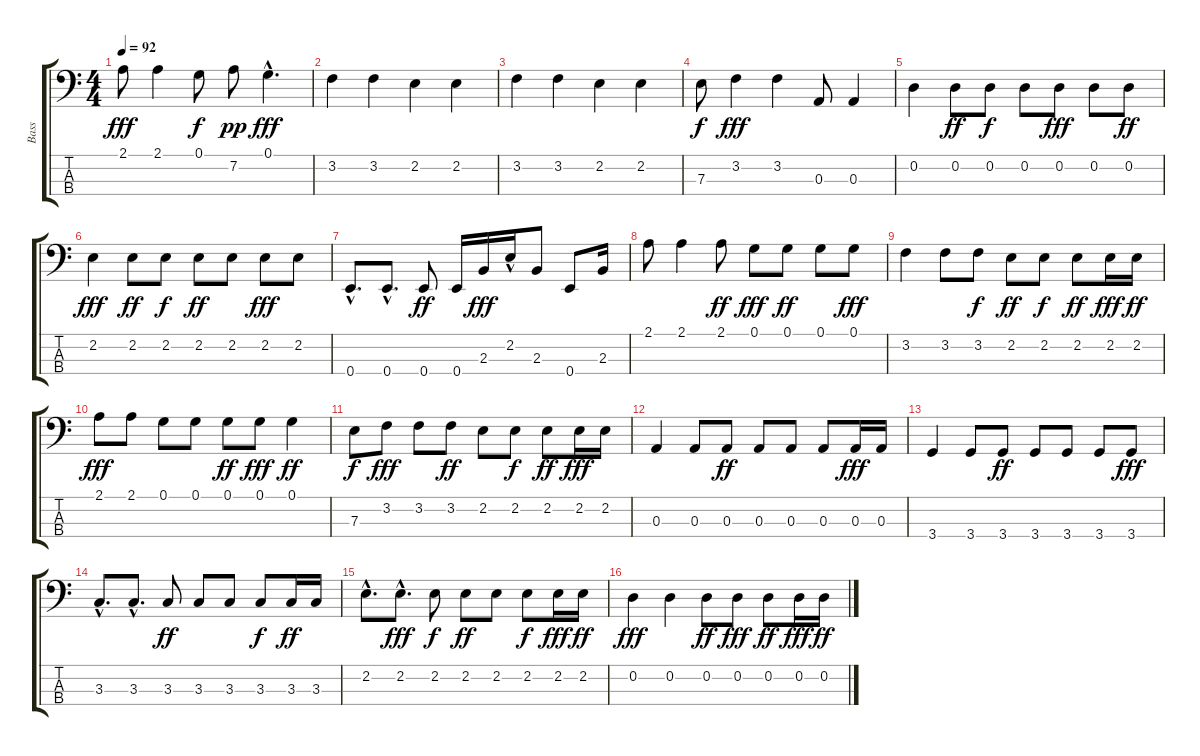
\track ("Bass" "Bass") {instrument electricbassfinger}
\staff {score tabs}
\tuning (G2 D2 A1 E1) {hide}
\ts (4 4)
\tempo 92
\clef f4
\ks c
2.1.8{dy fff} 2.1.4 0.1.8{dy f} 7.2.8{dy pp} 0.1{hac}.4{d dy fff} |
3.2.4 3.2.4 2.2.4 2.2.4 |
3.2.4 3.2.4 2.2.4 2.2.4 |
7.3.8{dy f} 3.2.4{dy fff} 3.2.4 0.3.8 0.3.4 |
0.2.4 0.2.8{dy ff} 0.2.8{dy f} 0.2.8 0.2.8{dy fff} 0.2.8 0.2.8{dy ff} |
2.2.4{dy fff} 2.2.8{dy ff} 2.2.8{dy f} 2.2.8{dy ff} 2.2.8 2.2.8{dy fff} 2.2.8 |
0.4{hac}.8{d} 0.4{hac}.8{d} 0.4.8{dy ff} 0.4.16 2.3.16{dy fff} 2.2{hac}.16 2.3.8 0.4.8 2.3.16 |
2.1.8 2.1.4 2.1.8{dy ff} 0.1.8{dy fff} 0.1.8{dy ff} 0.1.8 0.1.8{dy fff} |
3.2.4 3.2.8 3.2.8{dy f} 2.2.8{dy ff} 2.2.8{dy f} 2.2.8{dy ff} 2.2.16{dy fff} 2.2.16{dy ff} |
2.1.8{dy fff} 2.1.8 0.1.8 0.1.8 0.1.8{dy ff} 0.1.8{dy fff} 0.1.4{dy ff} |
7.3.8{dy f} 3.2.8{dy fff} 3.2.8 3.2.8{dy ff} 2.2.8 2.2.8{dy f} 2.2.8{dy ff} 2.2.16{dy fff} 2.2.16 |
0.3.4 0.3.8 0.3.8{dy ff} 0.3.8 0.3.8 0.3.8 0.3.16{dy fff} 0.3.16 |
3.4.4 3.4.8 3.4.8{dy ff} 3.4.8 3.4.8 3.4.8 3.4.8{dy fff} |
3.3{hac}.8{d} 3.3{hac}.8{d} 3.3.8{dy ff} 3.3.8 3.3.8 3.3.8{dy f} 3.3.16{dy ff} 3.3.16 |
2.2{hac}.8{d} 2.2{hac}.8{d dy fff} 2.2.8{dy f} 2.2.8{dy ff} 2.2.8 2.2.8{dy f} 2.2.16{dy fff} 2.2.16{dy ff} |
0.2.4{dy fff} 0.2.4 0.2.8{dy ff} 0.2.8{dy fff} 0.2.8{dy ff} 0.2.16{dy fff} 0.2.16{dy ff}
